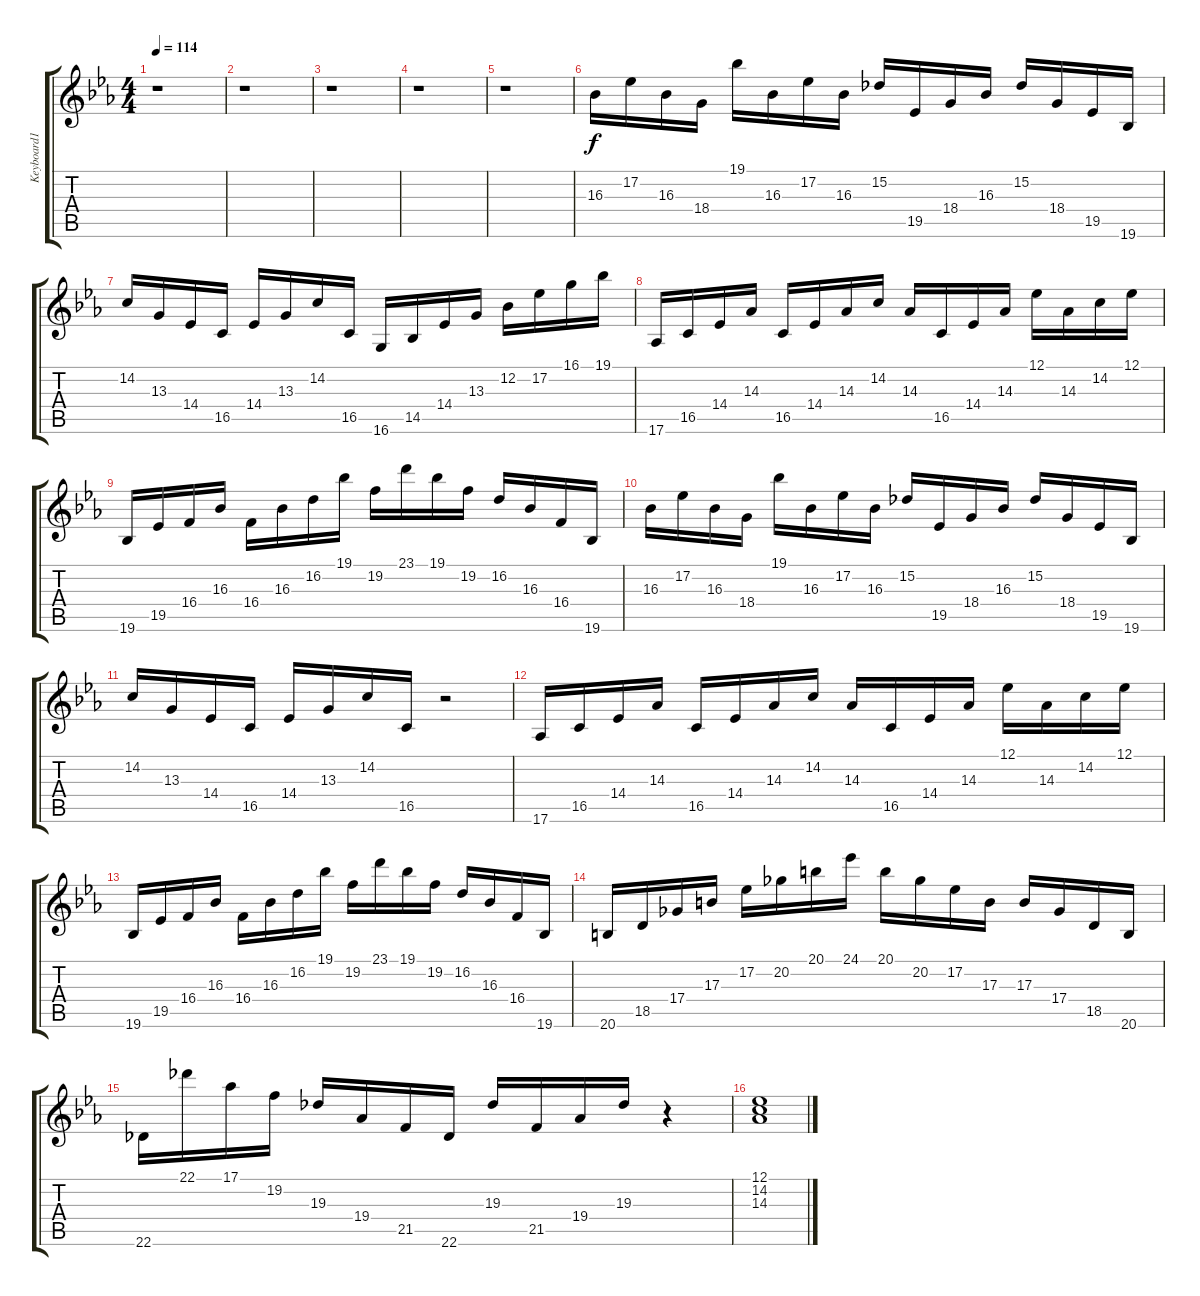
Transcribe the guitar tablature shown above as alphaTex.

\track ("Keyboard1" "Keyboard1") {instrument fx1rain}
\staff {score tabs}
\tuning (Eb4 Bb3 Gb3 Db3 Ab2 Eb2) {hide}
\ts (4 4)
\tempo 114
\clef g2
\ks eb
r.1{dy f} |
r.1 |
r.1 |
r.1 |
r.1 |
16.3.16{instrument lead2sawtooth} 17.2.16 16.3.16 18.4.16 19.1.16 16.3.16 17.2.16 16.3.16 15.2.16 19.5.16 18.4.16 16.3.16 15.2.16 18.4.16 19.5.16 19.6.16 |
14.2.16 13.3.16 14.4.16 16.5.16 14.4.16 13.3.16 14.2.16 16.5.16 16.6.16 14.5.16 14.4.16 13.3.16 12.2.16 17.2.16 16.1.16 19.1.16 |
17.6.16 16.5.16 14.4.16 14.3.16 16.5.16 14.4.16 14.3.16 14.2.16 14.3.16 16.5.16 14.4.16 14.3.16 12.1.16 14.3.16 14.2.16 12.1.16 |
19.6.16 19.5.16 16.4.16 16.3.16 16.4.16 16.3.16 16.2.16 19.1.16 19.2.16 23.1.16 19.1.16 19.2.16 16.2.16 16.3.16 16.4.16 19.6.16 |
16.3.16 17.2.16 16.3.16 18.4.16 19.1.16 16.3.16 17.2.16 16.3.16 15.2.16 19.5.16 18.4.16 16.3.16 15.2.16 18.4.16 19.5.16 19.6.16 |
14.2.16 13.3.16 14.4.16 16.5.16 14.4.16 13.3.16 14.2.16 16.5.16 r.2 |
17.6.16 16.5.16 14.4.16 14.3.16 16.5.16 14.4.16 14.3.16 14.2.16 14.3.16 16.5.16 14.4.16 14.3.16 12.1.16 14.3.16 14.2.16 12.1.16 |
19.6.16 19.5.16 16.4.16 16.3.16 16.4.16 16.3.16 16.2.16 19.1.16 19.2.16 23.1.16 19.1.16 19.2.16 16.2.16 16.3.16 16.4.16 19.6.16 |
20.6.16 18.5.16 17.4.16 17.3.16 17.2.16 20.2.16 20.1.16 24.1.16 20.1.16 20.2.16 17.2.16 17.3.16 17.3.16 17.4.16 18.5.16 20.6.16 |
22.6.16 22.1.16 17.1.16 19.2.16 19.3.16 19.4.16 21.5.16 22.6.16 19.3.16 21.5.16 19.4.16 19.3.16 r.4 |
(12.1 14.2 14.3).1{instrument pad2warm}
